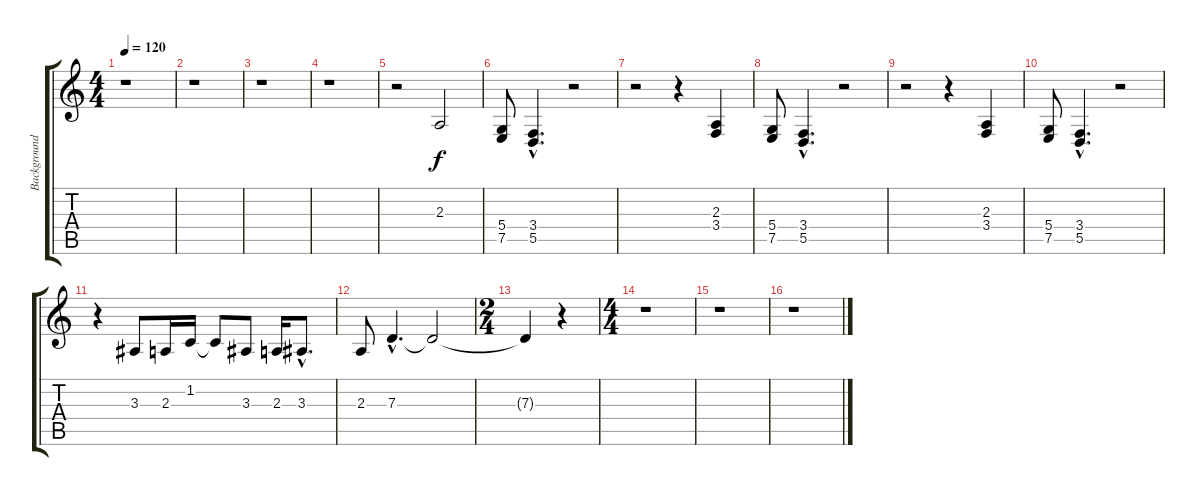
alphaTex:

\track ("Background Vocals" "Background") {instrument lead2sawtooth}
\staff {score tabs}
\tuning (E4 B3 G3 D3 A2 E2) {hide}
\ts (4 4)
\tempo 120
\clef g2
\ks c
r.1{dy f} |
r.1 |
r.1 |
r.1 |
r.2 2.3.2 |
(5.4 7.5).8 (3.4{hac} 5.5{hac}).4{d} r.2 |
r.2 r.4 (2.3 3.4).4 |
(5.4 7.5).8 (3.4{hac} 5.5{hac}).4{d} r.2 |
r.2 r.4 (2.3 3.4).4 |
(5.4 7.5).8 (3.4{hac} 5.5{hac}).4{d} r.2 |
r.4 3.3.8 2.3.16 1.2.16 1.2{t}.8 3.3.8 2.3.16 3.3{hac}.8{d} |
2.3.8 7.3{hac}.4{d} 7.3{t}.2 |
\ts (2 4)
7.3{t}.4 r.4 |
\ts (4 4)
r.1 |
r.1 |
r.1
